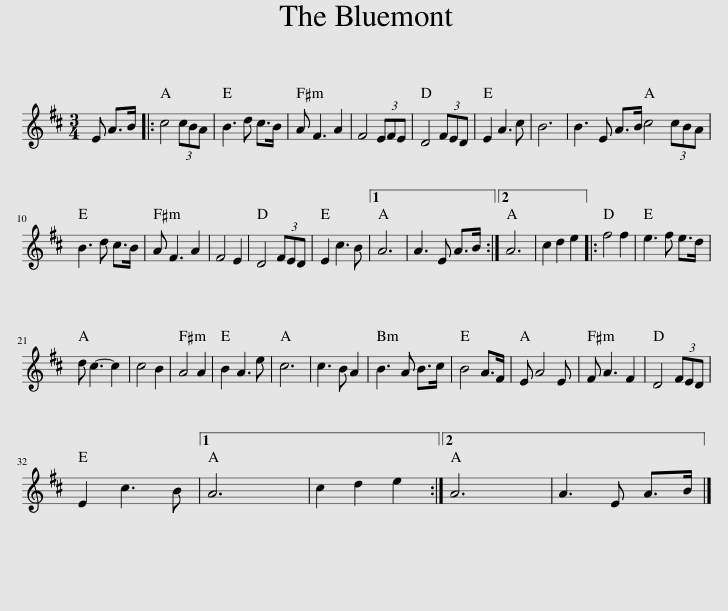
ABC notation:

X:1
L:1/8
M:3/4
I:linebreak $
K:D
V:1 treble
V:1
 E A>B |: c4 (3cBA | B3 d c>B | A F3 A2 | F4 (3EFE | %5
 D4 (3FED | E2 A3 c | B6 | B3 E A>B c4 (3cBA |$ B3 d c>B | %10
 A F3 A2 | F4 E2 | D4 (3FED | E2 c3 B |1 A6 | %15
 A3 E A>B :|2 A6 | c2 d2 e2 |: f4 f2 | e3 f e>d |$ %20
 d c3- c2 | c4 B2 | A4 A2 | B2 A3 e | c6 | %25
 c3 B A2 | B3 A B>c | B4 A>F | E A4 E | F A3 F2 | %30
 D4 (3FED |$ E2 c3 B |1 A6 | c2 d2 e2 :|2 A6 | %35
 A3 E A>B |] %36
